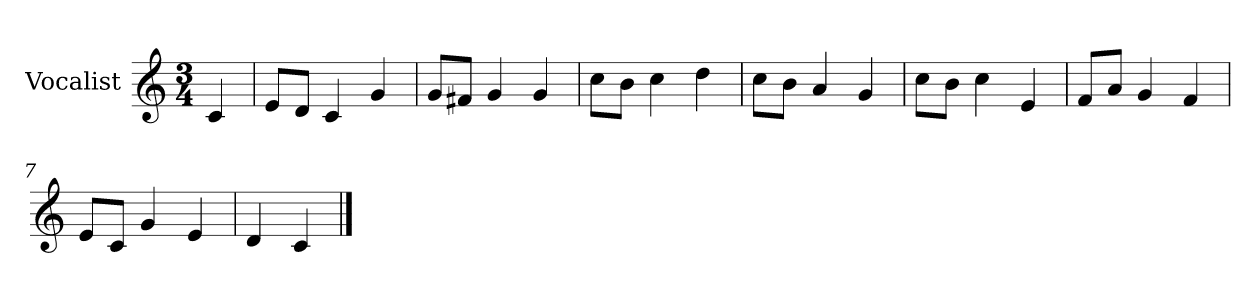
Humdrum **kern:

**kern
*part1
*staff1
*I"Vocalist
*k[]
*C:
*M3/4
=
4c
=1
8eL
8dJ
4c
4g
=2
8gL
8f#XJ
4g
4g
=3
8ccL
8bJ
4cc
4dd
=4
8ccL
8bJ
4a
4g
=5
8ccL
8bJ
4cc
4e
=6
8fL
8aJ
4g
4f
=7
8eL
8cJ
4g
4e
=8
4d
4c
==
*-
